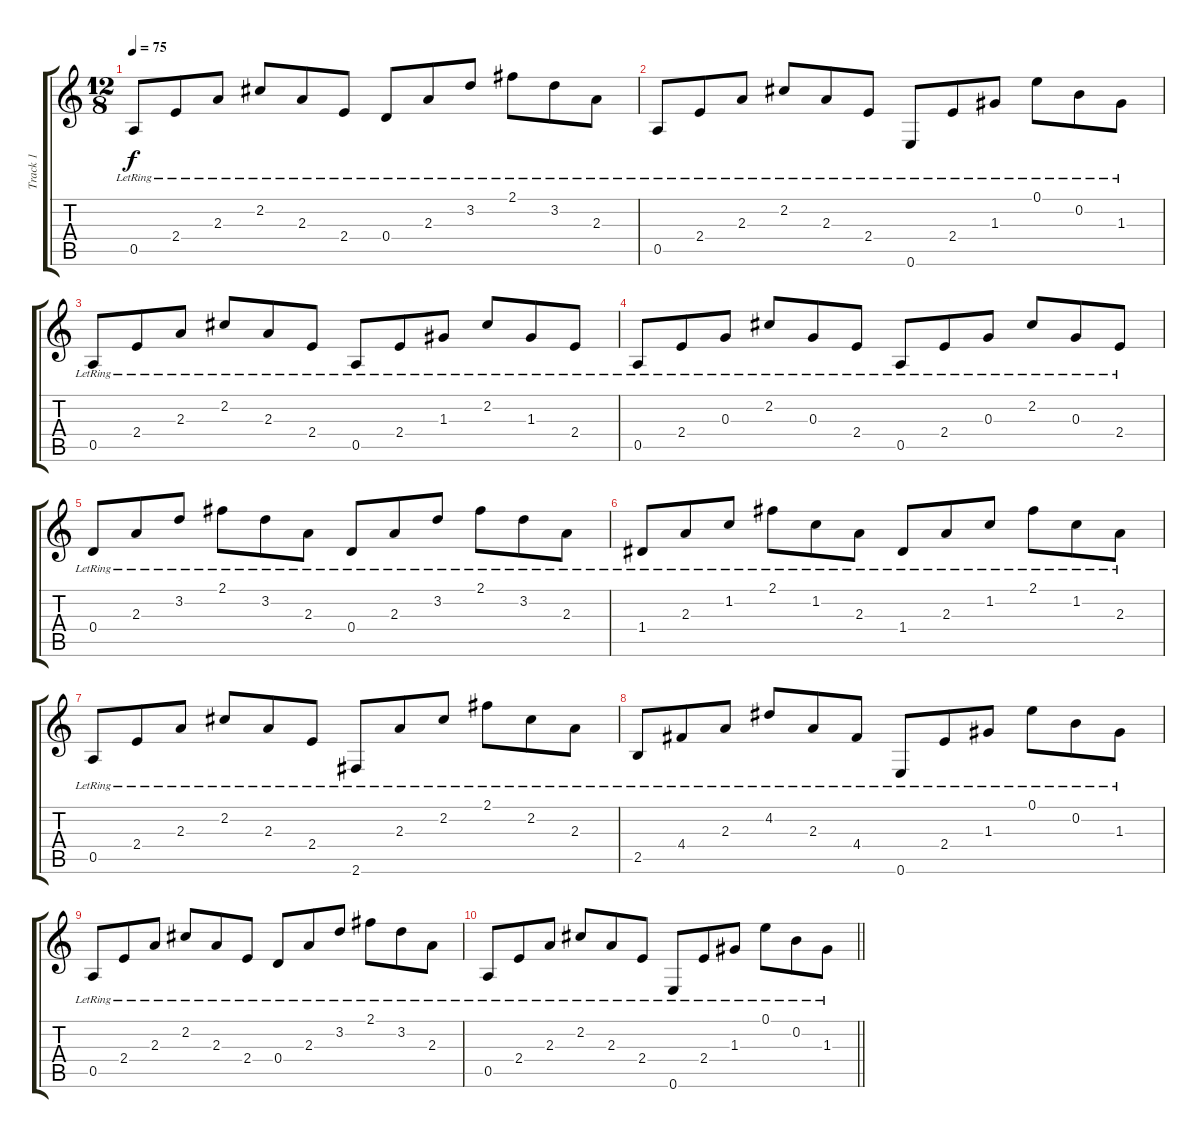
\track ("Track 1" "Track 1") {instrument acousticguitarsteel}
\staff {score tabs}
\tuning (E4 B3 G3 D3 A2 E2) {hide}
\ts (12 8)
\tempo 75
\clef g2
\ks c
0.5{lr}.8{dy f} 2.4{lr}.8 2.3{lr}.8 2.2{lr}.8 2.3{lr}.8 2.4{lr}.8 0.4{lr}.8 2.3{lr}.8 3.2{lr}.8 2.1{lr}.8 3.2{lr}.8 2.3{lr}.8 |
0.5{lr}.8 2.4{lr}.8 2.3{lr}.8 2.2{lr}.8 2.3{lr}.8 2.4{lr}.8 0.6{lr}.8 2.4{lr}.8 1.3{lr}.8 0.1{lr}.8 0.2{lr}.8 1.3{lr}.8 |
0.5{lr}.8 2.4{lr}.8 2.3{lr}.8 2.2{lr}.8 2.3{lr}.8 2.4{lr}.8 0.5{lr}.8 2.4{lr}.8 1.3{lr}.8 2.2{lr}.8 1.3{lr}.8 2.4{lr}.8 |
0.5{lr}.8 2.4{lr}.8 0.3{lr}.8 2.2{lr}.8 0.3{lr}.8 2.4{lr}.8 0.5{lr}.8 2.4{lr}.8 0.3{lr}.8 2.2{lr}.8 0.3{lr}.8 2.4{lr}.8 |
0.4{lr}.8 2.3{lr}.8 3.2{lr}.8 2.1{lr}.8 3.2{lr}.8 2.3{lr}.8 0.4{lr}.8 2.3{lr}.8 3.2{lr}.8 2.1{lr}.8 3.2{lr}.8 2.3{lr}.8 |
1.4{lr}.8 2.3{lr}.8 1.2{lr}.8 2.1{lr}.8 1.2{lr}.8 2.3{lr}.8 1.4{lr}.8 2.3{lr}.8 1.2{lr}.8 2.1{lr}.8 1.2{lr}.8 2.3{lr}.8 |
0.5{lr}.8 2.4{lr}.8 2.3{lr}.8 2.2{lr}.8 2.3{lr}.8 2.4{lr}.8 2.6{lr}.8 2.3{lr}.8 2.2{lr}.8 2.1{lr}.8 2.2{lr}.8 2.3{lr}.8 |
2.5{lr}.8 4.4{lr}.8 2.3{lr}.8 4.2{lr}.8 2.3{lr}.8 4.4{lr}.8 0.6{lr}.8 2.4{lr}.8 1.3{lr}.8 0.1{lr}.8 0.2{lr}.8 1.3{lr}.8 |
0.5{lr}.8 2.4{lr}.8 2.3{lr}.8 2.2{lr}.8 2.3{lr}.8 2.4{lr}.8 0.4{lr}.8 2.3{lr}.8 3.2{lr}.8 2.1{lr}.8 3.2{lr}.8 2.3{lr}.8 |
\barLineRight lightlight
0.5{lr}.8 2.4{lr}.8 2.3{lr}.8 2.2{lr}.8 2.3{lr}.8 2.4{lr}.8 0.6{lr}.8 2.4{lr}.8 1.3{lr}.8 0.1{lr}.8 0.2{lr}.8 1.3{lr}.8
